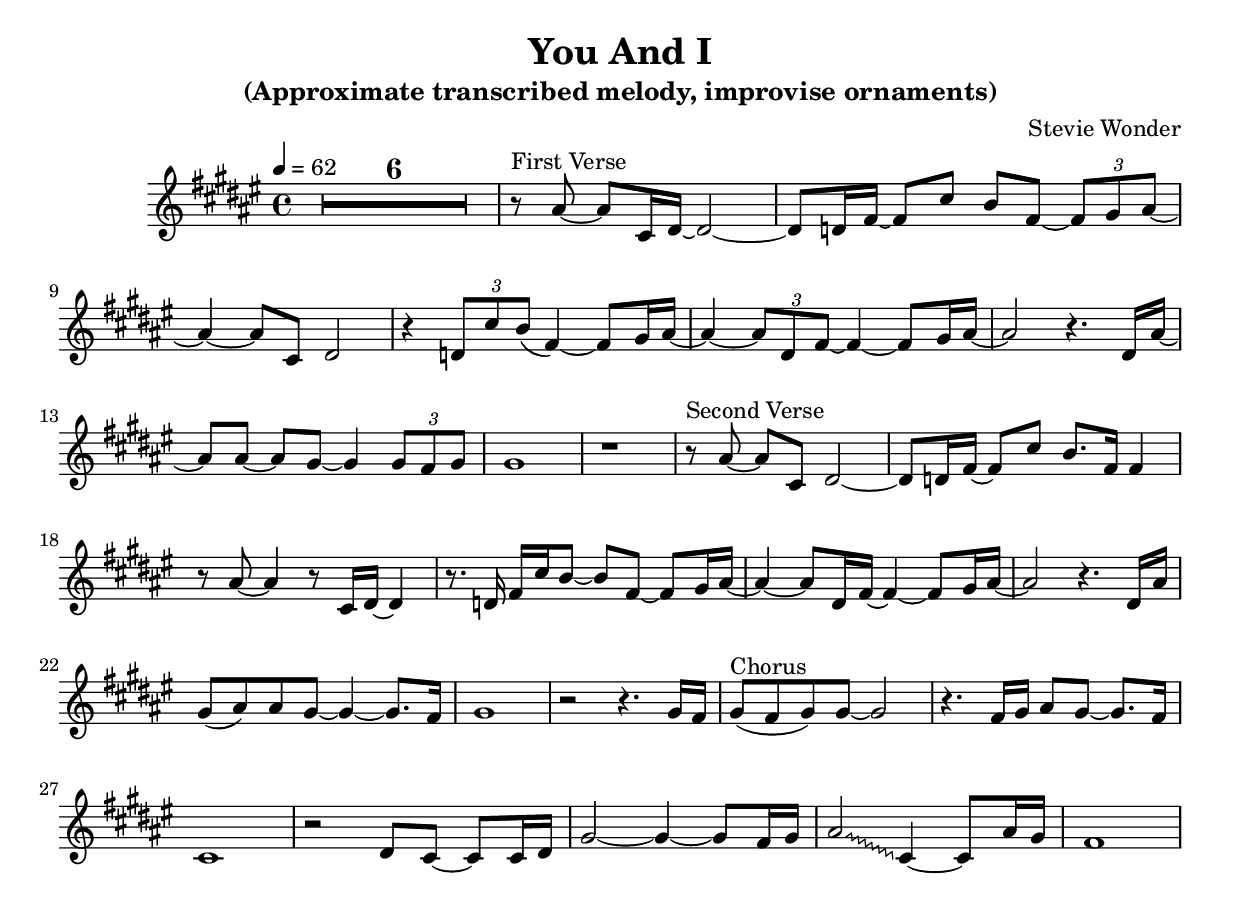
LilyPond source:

\version "2.16.0"

\header {
  title    = "You And I"
  subtitle = "(Approximate transcribed melody, improvise ornaments)"
  composer = "Stevie Wonder"
}

melody = \relative c'' {
  \clef treble
  \key fis \major
  \time 4/4
  \tempo 4 = 62

  \compressFullBarRests
  \override MultiMeasureRest #'expand-limit = #5
  \override Glissando #'style = #'zigzag

  % --- Introduction -----------------------------------------------------------

  % 1 ~ 0:00
  R1*6 |


  % --- First Verse ------------------------------------------------------------

  % 7 ~ 0:24
  r8^"First Verse" ais ~ ais cis,16  dis16 ~ dis2 ~ |

  % 8 ~ 0:28
  dis8 d16 fis ~ fis8 cis' b fis ~ \times 2/3 { fis gis ais ~ } |

  % 9 ~ 0:32
  ais4 ~ ais8 cis,8 dis2 ~ |

  % 10 ~ 0:35
  r4 \times 2/3 { d8 cis' b( } fis4) ~ fis8 gis16 ais ~ |

  % 11 ~ 0:39
  ais4 ~ \times 2/3 { ais8 dis, fis ~ } fis4 ~ fis8 gis16 ais ~ |

  % 12 ~ 0:43
  ais2 r4. dis,16 ais' ~ |

  % 13 ~ 0:47
  ais8[ ais] ~ ais gis ~ gis4 \times 2/3 { gis8 fis gis } |

  % 14 ~ 0:51
  gis1 |

  % 15 ~ 0:55
  r1 |


  % --- Second Verse -----------------------------------------------------------

  % 16 ~ 0:59
  r8^"Second Verse" ais8 ~ ais[ cis,] dis2 ~ |

  % 17 ~ 1:03
  dis8 d16 fis ~ fis8 cis' b8. fis16 fis4 |

  % 18 ~ 1:06
  r8 ais ~ ais4 r8 cis,16 dis ~ dis4 ~ |

  % 19 ~ 1:10
  r8. d16 fis cis' b8 ~ b8 fis ~ fis8 gis16 ais ~ |

  % 20 ~ 1:14
  ais4 ~ ais8 dis,16 fis ~ fis4 ~ fis8 gis16 ais ~ |

  % 21 ~ 1:18
  ais2 r4. dis,16 ais' ~ |

  % 22 ~ 1:22
  gis8( ais8) ais gis ~ gis4 ~ gis8. fis16  |

  % 23 ~ 1:26
  gis1 |

  % 24 ~ 1:30
  r2 r4. gis16 fis |


  % --- Chrorus ----------------------------------------------------------------

  % 25 ~ 1:33
  gis8(^"Chorus" fis8 gis8) gis ~ gis2 |

  % 26 ~ 1:37
  r4. fis16 gis ais8 gis8 ~ gis8. fis16 |

  % 27 ~ 1:41
  cis1 |

  % 28 ~ 1:45
  r2 dis8 cis ~ cis8 cis16 dis |

  % 29 ~ 1:49
  gis2 ~ gis4 ~ gis8 fis16 gis16 |

  % 30 ~ 1:53
  ais2 \glissando cis,4 ~ cis8 ais'16 gis16 |

  % 31 ~ 1:57
  fis1 |
}

\score {
  \new Staff \melody
}